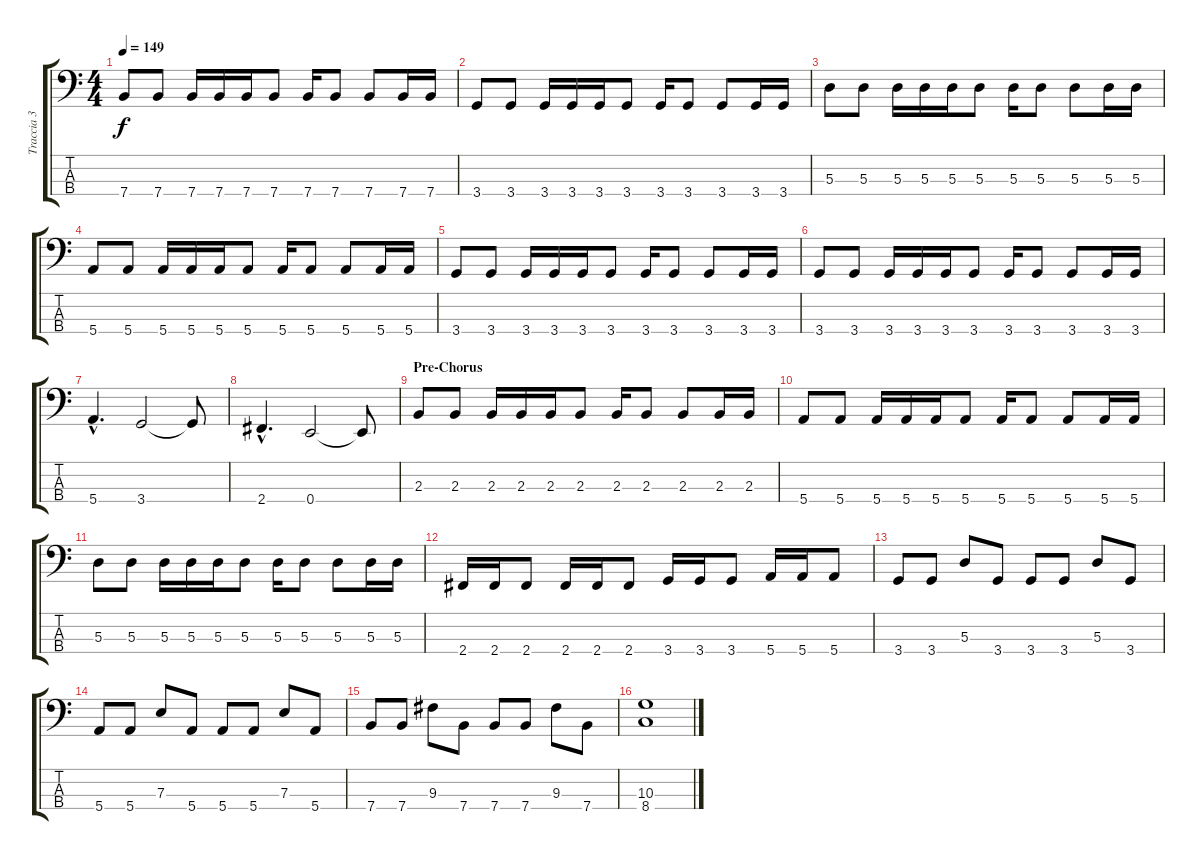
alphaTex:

\track ("Traccia 3" "Traccia 3") {instrument electricbassfinger}
\staff {score tabs}
\tuning (G2 D2 A1 E1) {hide}
\ts (4 4)
\tempo 149
\clef f4
\ks c
7.4.8{dy f} 7.4.8 7.4.16 7.4.16 7.4.16 7.4.8 7.4.16 7.4.8 7.4.8 7.4.16 7.4.16 |
3.4.8 3.4.8 3.4.16 3.4.16 3.4.16 3.4.8 3.4.16 3.4.8 3.4.8 3.4.16 3.4.16 |
5.3.8 5.3.8 5.3.16 5.3.16 5.3.16 5.3.8 5.3.16 5.3.8 5.3.8 5.3.16 5.3.16 |
5.4.8 5.4.8 5.4.16 5.4.16 5.4.16 5.4.8 5.4.16 5.4.8 5.4.8 5.4.16 5.4.16 |
3.4.8 3.4.8 3.4.16 3.4.16 3.4.16 3.4.8 3.4.16 3.4.8 3.4.8 3.4.16 3.4.16 |
3.4.8 3.4.8 3.4.16 3.4.16 3.4.16 3.4.8 3.4.16 3.4.8 3.4.8 3.4.16 3.4.16 |
5.4{hac}.4{d} 3.4.2 3.4{t}.8 |
2.4{hac}.4{d} 0.4.2 0.4{t}.8 |
\section ("" "Pre-Chorus")
2.3.8 2.3.8 2.3.16 2.3.16 2.3.16 2.3.8 2.3.16 2.3.8 2.3.8 2.3.16 2.3.16 |
5.4.8 5.4.8 5.4.16 5.4.16 5.4.16 5.4.8 5.4.16 5.4.8 5.4.8 5.4.16 5.4.16 |
5.3.8 5.3.8 5.3.16 5.3.16 5.3.16 5.3.8 5.3.16 5.3.8 5.3.8 5.3.16 5.3.16 |
2.4.16 2.4.16 2.4.8 2.4.16 2.4.16 2.4.8 3.4.16 3.4.16 3.4.8 5.4.16 5.4.16 5.4.8 |
3.4.8 3.4.8 5.3.8 3.4.8 3.4.8 3.4.8 5.3.8 3.4.8 |
5.4.8 5.4.8 7.3.8 5.4.8 5.4.8 5.4.8 7.3.8 5.4.8 |
7.4.8 7.4.8 9.3.8 7.4.8 7.4.8 7.4.8 9.3.8 7.4.8 |
(10.3 8.4).1
